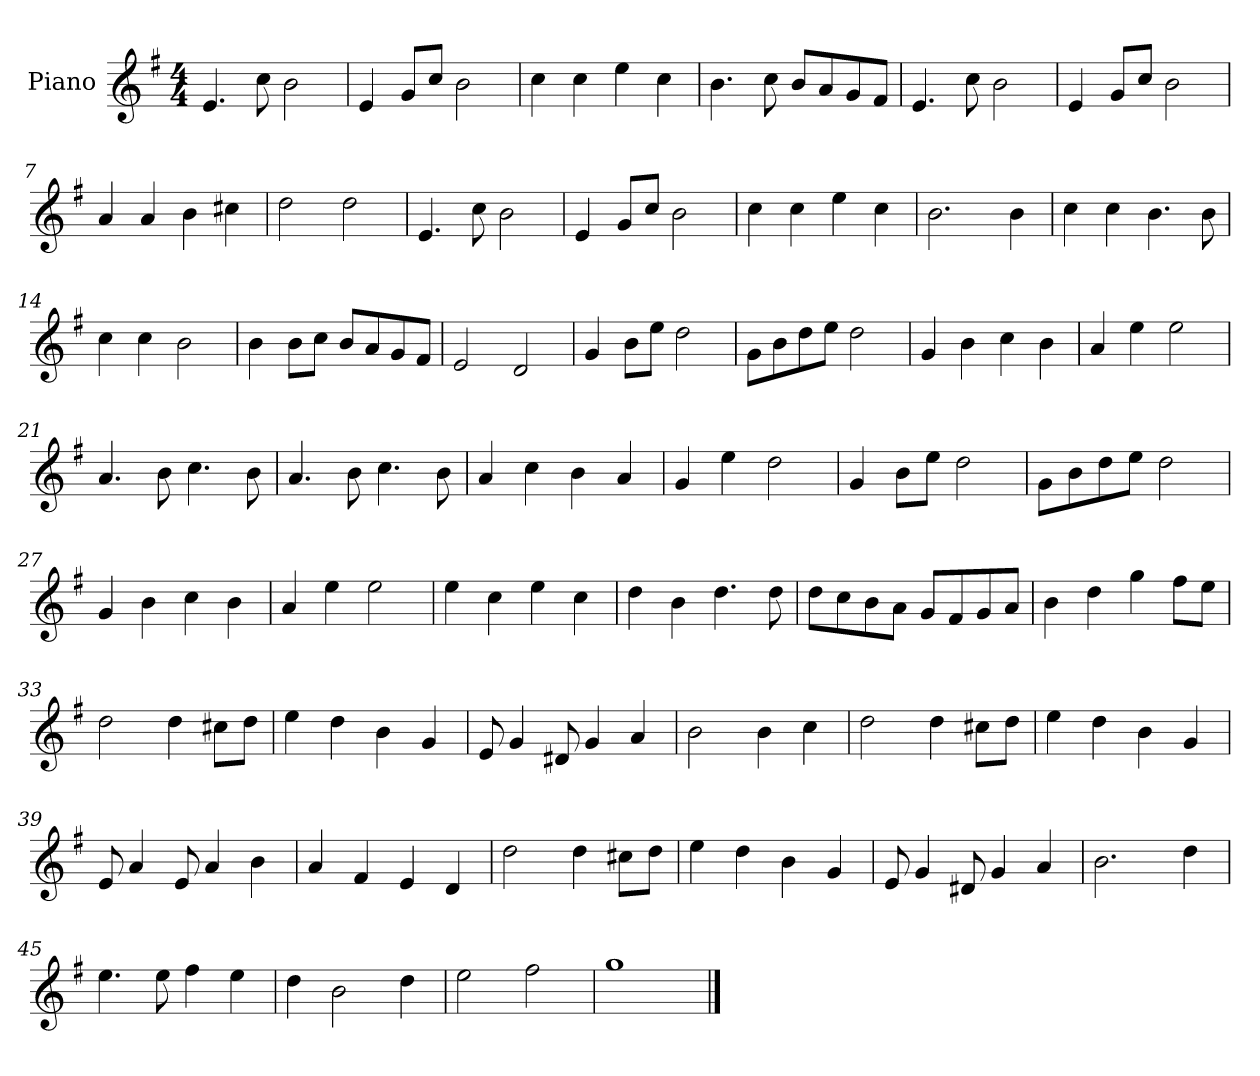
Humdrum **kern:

**kern
*part1
*staff1
*I"Piano
*I'Pno
*clefG2
*k[f#]
*M4/4
=1
4.e/
8cc\
2b\
=2
4e/
8g/L
8cc/J
2b\
=3
4cc\
4cc\
4ee\
4cc\
=4
4.b\
8cc\
8b/L
8a/
8g/
8f#/J
=5
4.e/
8cc\
2b\
=6
4e/
8g/L
8cc/J
2b\
=7
4a/
4a/
4b\
4cc#X\
=8
2dd\
2dd\
=9
4.e/
8cc\
2b\
=10
4e/
8g/L
8cc/J
2b\
=11
4cc\
4cc\
4ee\
4cc\
=12
2.b\
4b\
=13
4cc\
4cc\
4.b\
8b\
=14
4cc\
4cc\
2b\
=15
4b\
8b\L
8cc\J
8b/L
8a/
8g/
8f#/J
=16
2e/
2d/
=17
4g/
8b\L
8ee\J
2dd\
=18
8g\L
8b\
8dd\
8ee\J
2dd\
=19
4g/
4b\
4cc\
4b\
=20
4a/
4ee\
2ee\
=21
4.a/
8b\
4.cc\
8b\
=22
4.a/
8b\
4.cc\
8b\
=23
4a/
4cc\
4b\
4a/
=24
4g/
4ee\
2dd\
=25
4g/
8b\L
8ee\J
2dd\
=26
8g\L
8b\
8dd\
8ee\J
2dd\
=27
4g/
4b\
4cc\
4b\
=28
4a/
4ee\
2ee\
=29
4ee\
4cc\
4ee\
4cc\
=30
4dd\
4b\
4.dd\
8dd\
=31
8dd\L
8cc\
8b\
8a\J
8g/L
8f#/
8g/
8a/J
=32
4b\
4dd\
4gg\
8ff#\L
8ee\J
=33
2dd\
4dd\
8cc#X\L
8dd\J
=34
4ee\
4dd\
4b\
4g/
=35
8e/
4g/
8d#X/
4g/
4a/
=36
2b\
4b\
4cc\
=37
2dd\
4dd\
8cc#X\L
8dd\J
=38
4ee\
4dd\
4b\
4g/
=39
8e/
4a/
8e/
4a/
4b\
=40
4a/
4f#/
4e/
4d/
=41
2dd\
4dd\
8cc#X\L
8dd\J
=42
4ee\
4dd\
4b\
4g/
=43
8e/
4g/
8d#X/
4g/
4a/
=44
2.b\
4dd\
=45
4.ee\
8ee\
4ff#\
4ee\
=46
4dd\
2b\
4dd\
=47
2ee\
2ff#\
=48
1gg
==
*-
